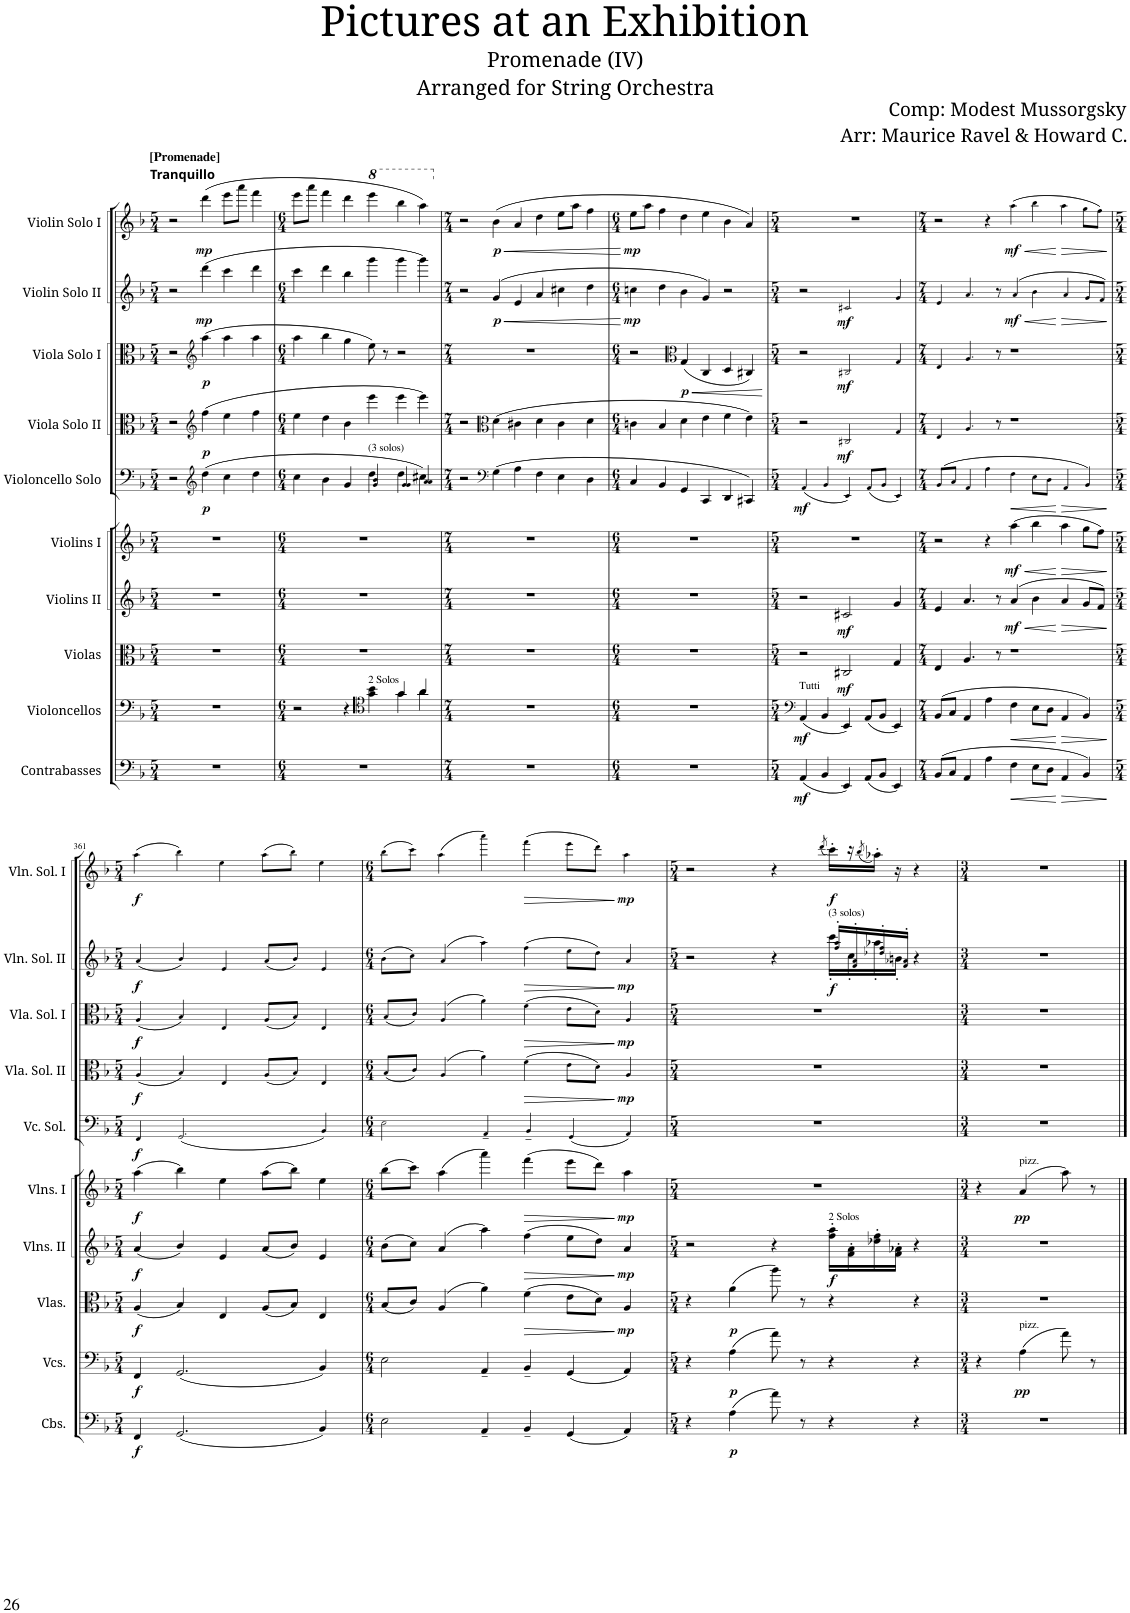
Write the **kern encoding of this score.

**kern	**dynam	**kern	**dynam	**kern	**dynam	**kern	**dynam	**kern	**dynam	**kern	**dynam	**kern	**dynam	**kern	**dynam	**kern	**dynam	**kern	**dynam
*part10	*part10	*part9	*part9	*part8	*part8	*part7	*part7	*part6	*part6	*part5	*part5	*part4	*part4	*part3	*part3	*part2	*part2	*part1	*part1
*staff10	*staff10	*staff9	*staff9	*staff8	*staff8	*staff7	*staff7	*staff6	*staff6	*staff5	*staff5	*staff4	*staff4	*staff3	*staff3	*staff2	*staff2	*staff1	*staff1
*I"Contrabasses	*	*I"Violoncellos	*	*I"Violas	*	*I"Violins II	*	*I"Violins I	*	*I"Violoncello Solo	*	*I"Viola Solo II	*	*I"Viola Solo I	*	*I"Violin Solo II	*	*I"Violin Solo I	*
*I'Cbs.	*	*I'Vcs.	*	*I'Vlas.	*	*I'Vlns. II	*	*I'Vlns. I	*	*I'Vc. Sol.	*	*I'Vla. Sol. II	*	*I'Vla. Sol. I	*	*I'Vln. Sol. II	*	*I'Vln. Sol. I	*
*clefF4	*	*clefF4	*	*clefC3	*	*clefG2	*	*clefG2	*	*clefF4	*	*clefC3	*	*clefC3	*	*clefG2	*	*clefG2	*
*Trd7c12	*	*	*	*	*	*	*	*	*	*	*	*	*	*	*	*	*	*	*
*k[b-]	*	*k[b-]	*	*k[b-]	*	*k[b-]	*	*k[b-]	*	*k[b-]	*	*k[b-]	*	*k[b-]	*	*k[b-]	*	*k[b-]	*
*M5/4	*	*M5/4	*	*M5/4	*	*M5/4	*	*M5/4	*	*M5/4	*	*M5/4	*	*M5/4	*	*M5/4	*	*M5/4	*
=355	=355	=355	=355	=355	=355	=355	=355	=355	=355	=355	=355	=355	=355	=355	=355	=355	=355	=355	=355
!	!	!	!	!	!	!	!	!	!	!	!	!	!	!	!	!	!	!LO:TX:a:B:t=[Promenade]	!
!	!	!	!	!	!	!	!	!	!	!	!	!	!	!	!	!	!	!LO:TX:a:t=Tranquillo	!
4%5r	.	4%5r	.	4%5r	.	4%5r	.	4%5r	.	2r	.	2r	.	2r	.	2r	.	2r	.
*	*	*	*	*	*	*	*	*	*	*clefG2	*	*clefG2	*	*clefG2	*	*	*	*	*
!	!	!	!	!	!	!	!	!	!	!	!LO:DY:b	!	!LO:DY:b	!	!LO:DY:b	!	!LO:DY:b	!	!LO:DY:b
.	.	.	.	.	.	.	.	.	.	(4dd\	p	(4ff\	p	(4aa\	p	(4ddd\	mp	(4ddd\	mp
.	.	.	.	.	.	.	.	.	.	4cc\	.	4ee\	.	4aa\	.	4ccc\	.	8eee\L	.
.	.	.	.	.	.	.	.	.	.	.	.	.	.	.	.	.	.	8aaa\J	.
.	.	.	.	.	.	.	.	.	.	4dd\	.	4ff\	.	4aa\	.	4ddd\	.	4fff\	.
=356	=356	=356	=356	=356	=356	=356	=356	=356	=356	=356	=356	=356	=356	=356	=356	=356	=356	=356	=356
*M6/4	*	*M6/4	*	*M6/4	*	*M6/4	*	*M6/4	*	*M6/4	*	*M6/4	*	*M6/4	*	*M6/4	*	*M6/4	*
*	*	*^	*	*	*	*	*	*	*	*^	*	*	*	*	*	*	*	*	*
1.r	.	2r	1ryy	.	1.r	.	1.r	.	1.r	.	4cc\	2.ryy	.	4ee\	.	4aa\	.	4ccc\	.	8eee\L	.
.	.	.	.	.	.	.	.	.	.	.	.	.	.	.	.	.	.	.	.	8aaa\J	.
.	.	.	.	.	.	.	.	.	.	.	4b-\	.	.	4dd\	.	4bb-\	.	4ddd\	.	4fff\	.
.	.	4r	.	.	.	.	.	.	.	.	4g/	.	.	4b-\	.	4gg\	.	4bb-\	.	4ddd\	.
*	*	*clefC4	*	*	*	*	*	*	*	*	*	*	*	*	*	*	*	*	*	*	*
*	*	*	*	*	*	*	*	*	*	*	*	*	*	*	*	*	*	*	*	*8va	*
!	!	!	!	!	!	!	!	!	!	!	!LO:TX:a:t=(3 solos)	!	!	!	!	!	!	!	!	!	!
!	!	!LO:TX:a:t=2 Solos	!	!	!	!	!	!	!	!	!	!	!	!	!	!	!	!	!	!	!
.	.	4g\ 4b-\	.	.	.	.	.	.	.	.	4dd\	4g!/ 4b-!/	.	4eee\	.	8ee\)	.	4ggg\	.	4eeee\	.
.	.	.	.	.	.	.	.	.	.	.	.	.	.	.	.	8r	.	.	.	.	.
.	.	4g/	4g\	.	.	.	.	.	.	.	4dd\	4g!/ 4g!/	.	4eee\	.	2r	.	4ggg\	.	4bbb-\	.
.	.	4a/	4a\	.	.	.	.	.	.	.	4cc#X\)	4a!/ 4a!/	.	4eee\)	.	.	.	4ggg\)	.	4aaa\)	.
*	*	*v	*v	*	*	*	*	*	*	*	*v	*v	*	*	*	*	*	*	*	*	*
=357	=357	=357	=357	=357	=357	=357	=357	=357	=357	=357	=357	=357	=357	=357	=357	=357	=357	=357	=357
*M7/4	*	*M7/4	*	*M7/4	*	*M7/4	*	*M7/4	*	*M7/4	*	*M7/4	*	*M7/4	*	*M7/4	*	*M7/4	*
*	*	*	*	*	*	*	*	*	*	*	*	*	*	*	*	*	*	*X8va	*
1..r	.	1..r	.	1..r	.	1..r	.	1..r	.	2r	.	2r	.	1..r	.	2r	.	2r	.
*	*	*	*	*	*	*	*	*	*	*clefF4	*	*clefC3	*	*	*	*	*	*	*
!	!	!	!	!	!	!	!	!	!	!	!	!	!	!	!	!	!LO:HP:b	!	!LO:HP:b
!	!	!	!	!	!	!	!	!	!	!	!	!	!	!	!	!	!LO:DY:n=1:b	!	!LO:DY:n=1:b
.	.	.	.	.	.	.	.	.	.	(4G\	.	(4d\	.	.	.	(4g/	< p	(4b-\	< p
.	.	.	.	.	.	.	.	.	.	4A\	.	4c#X\	.	.	.	4e/	.	4a/	.
.	.	.	.	.	.	.	.	.	.	4F\	.	4d\	.	.	.	4a/	.	4dd\	.
.	.	.	.	.	.	.	.	.	.	4E\	.	4c#\	.	.	.	4cc#X\	.	8ee\L	.
.	.	.	.	.	.	.	.	.	.	.	.	.	.	.	.	.	.	8aa\J	.
.	.	.	.	.	.	.	.	.	.	4D\	.	4d\	.	.	.	4dd\	.	4ff\	.
.	.	.	.	.	.	.	.	.	.	.	.	.	.	.	.	.	[	.	[
=358	=358	=358	=358	=358	=358	=358	=358	=358	=358	=358	=358	=358	=358	=358	=358	=358	=358	=358	=358
*M6/4	*	*M6/4	*	*M6/4	*	*M6/4	*	*M6/4	*	*M6/4	*	*M6/4	*	*M6/4	*	*M6/4	*	*M6/4	*
!	!	!	!	!	!	!	!	!	!	!	!	!	!	!	!	!	!LO:DY:b	!	!LO:DY:b
1.r	.	1.r	.	1.r	.	1.r	.	1.r	.	4C/	.	4cn\	.	2r	.	4ccn\	mp	8ee\L	mp
.	.	.	.	.	.	.	.	.	.	.	.	.	.	.	.	.	.	8aa\J	.
.	.	.	.	.	.	.	.	.	.	4BB-/	.	4B-/	.	.	.	4dd\	.	4ff\	.
*	*	*	*	*	*	*	*	*	*	*	*	*	*	*clefC3	*	*	*	*	*
!	!	!	!	!	!	!	!	!	!	!	!	!	!	!	!LO:HP:b	!	!	!	!
!	!	!	!	!	!	!	!	!	!	!	!	!	!	!	!LO:DY:n=1:b	!	!	!	!
.	.	.	.	.	.	.	.	.	.	4GG/	.	4d\	.	(4G/	< p	4b-\	.	4dd\	.
.	.	.	.	.	.	.	.	.	.	4CC/	.	4e\	.	4C/	.	4g/)	.	4ee\	.
.	.	.	.	.	.	.	.	.	.	4DD/	.	4f\	.	4D/	.	2r	.	4b-\	.
.	.	.	.	.	.	.	.	.	.	4CC#X/)	.	4e\)	.	4C#X/)	.	.	.	4a/)	.
.	.	.	.	.	.	.	.	.	.	.	.	.	.	.	[	.	.	.	.
=359	=359	=359	=359	=359	=359	=359	=359	=359	=359	=359	=359	=359	=359	=359	=359	=359	=359	=359	=359
*	*	*clefF4	*	*	*	*	*	*	*	*	*	*	*	*	*	*	*	*	*
*M5/4	*	*M5/4	*	*M5/4	*	*M5/4	*	*M5/4	*	*M5/4	*	*M5/4	*	*M5/4	*	*M5/4	*	*M5/4	*
!	!	!LO:TX:a:t=Tutti	!	!	!	!	!	!	!	!	!	!	!	!	!	!	!	!	!
!	!LO:DY:b	!	!LO:DY:b	!	!	!	!	!	!	!	!LO:DY:b	!	!	!	!	!	!	!	!
(4AA/	mf	(4AA/	mf	2r	.	2r	.	4%5r	.	(4AA/	mf	2r	.	2r	.	2r	.	4%5r	.
4BB-/	.	4BB-/	.	.	.	.	.	.	.	4BB-/	.	.	.	.	.	.	.	.	.
!	!	!	!	!	!LO:DY:b	!	!LO:DY:b	!	!	!	!	!	!LO:DY:b	!	!LO:DY:b	!	!LO:DY:b	!	!
4EE/)	.	4EE/)	.	2C#X/	mf	2c#X/	mf	.	.	4EE/)	.	2C#X/	mf	2C#X/	mf	2c#X/	mf	.	.
(8AA/L	.	(8AA/L	.	.	.	.	.	.	.	(8AA/L	.	.	.	.	.	.	.	.	.
8BB-/J	.	8BB-/J	.	.	.	.	.	.	.	8BB-/J	.	.	.	.	.	.	.	.	.
4EE/)	.	4EE/)	.	4G/	.	4g/	.	.	.	4EE/)	.	4G/	.	4G/	.	4g/	.	.	.
=360	=360	=360	=360	=360	=360	=360	=360	=360	=360	=360	=360	=360	=360	=360	=360	=360	=360	=360	=360
*M7/4	*	*M7/4	*	*M7/4	*	*M7/4	*	*M7/4	*	*M7/4	*	*M7/4	*	*M7/4	*	*M7/4	*	*M7/4	*
(8BB-/L	.	(8BB-/L	.	4E/	.	4e/	.	2r	.	(8BB-/L	.	4E/	.	4E/	.	4e/	.	2r	.
8C/J	.	8C/J	.	.	.	.	.	.	.	8C/J	.	.	.	.	.	.	.	.	.
4AA/	.	4AA/	.	4.A/	.	4.a/	.	.	.	4AA/	.	4.A/	.	4.A/	.	4.a/	.	.	.
4A\	.	4A\	.	.	.	.	.	4r	.	4A\	.	.	.	.	.	.	.	4r	.
.	.	.	.	8r	.	8r	.	.	.	.	.	8r	.	8r	.	8r	.	.	.
!	!LO:HP:b	!	!LO:HP:b	!	!	!	!LO:HP:b	!	!LO:HP:b	!	!LO:HP:b	!	!	!	!	!	!LO:HP:b	!	!LO:HP:b
!	!	!	!	!	!	!	!LO:DY:n=1:b	!	!LO:DY:n=1:b	!	!	!	!	!	!	!	!LO:DY:n=1:b	!	!LO:DY:n=1:b
4F\	<	4F\	<	1r	.	(4a/	< mf	(4aa\	< mf	4F\	<	1r	.	1r	.	(4a/	< mf	(4aa\	< mf
8E\L	.	8E\L	.	.	.	4b-\	.	4bb-\	.	8E\L	.	.	.	.	.	4b-\	.	4bb-\	.
8D\J	.	8D\J	.	.	.	.	.	.	.	8D\J	.	.	.	.	.	.	.	.	.
!	!LO:HP:n=1:b	!	!LO:HP:n=1:b	!	!	!	!LO:HP:n=1:b	!	!LO:HP:n=1:b	!	!LO:HP:n=1:b	!	!	!	!	!	!LO:HP:n=1:b	!	!LO:HP:n=1:b
4AA/	[ >	4AA/	[ >	.	.	4a/	[ >	4aa\	[ >	4AA/	[ >	.	.	.	.	4a/	[ >	4aa\	[ >
4BB-/)	.	4BB-/)	.	.	.	8g/L	.	8gg\L	.	4BB-/)	.	.	.	.	.	8g/L	.	8gg\L	.
.	.	.	.	.	.	8f/J)	.	8ff\J)	.	.	.	.	.	.	.	8f/J)	.	8ff\J)	.
.	]	.	]	.	.	.	]	.	]	.	]	.	.	.	.	.	]	.	]
!!LO:LB:g=z
=361	=361	=361	=361	=361	=361	=361	=361	=361	=361	=361	=361	=361	=361	=361	=361	=361	=361	=361	=361
*M5/4	*	*M5/4	*	*M5/4	*	*M5/4	*	*M5/4	*	*M5/4	*	*M5/4	*	*M5/4	*	*M5/4	*	*M5/4	*
!	!LO:DY:b	!	!LO:DY:b	!	!LO:DY:b	!	!LO:DY:b	!	!LO:DY:b	!	!LO:DY:b	!	!LO:DY:b	!	!LO:DY:b	!	!LO:DY:b	!	!LO:DY:b
4FF/	f	4FF/	f	(4A/	f	(4a/	f	(4aa\	f	4FF/	f	(4A/	f	(4A/	f	(4a/	f	(4aa\	f
(2.GG/	.	(2.GG/	.	4B-/)	.	4b-/)	.	4bb-\)	.	(2.GG/	.	4B-/)	.	4B-/)	.	4b-/)	.	4bb-\)	.
.	.	.	.	4E/	.	4e/	.	4ee\	.	.	.	4E/	.	4E/	.	4e/	.	4ee\	.
.	.	.	.	(8A/L	.	(8a/L	.	(8aa\L	.	.	.	(8A/L	.	(8A/L	.	(8a/L	.	(8aa\L	.
.	.	.	.	8B-/J)	.	8b-/J)	.	8bb-\J)	.	.	.	8B-/J)	.	8B-/J)	.	8b-/J)	.	8bb-\J)	.
4BB-/)	.	4BB-/)	.	4E/	.	4e/	.	4ee\	.	4BB-/)	.	4E/	.	4E/	.	4e/	.	4ee\	.
=362	=362	=362	=362	=362	=362	=362	=362	=362	=362	=362	=362	=362	=362	=362	=362	=362	=362	=362	=362
*M6/4	*	*M6/4	*	*M6/4	*	*M6/4	*	*M6/4	*	*M6/4	*	*M6/4	*	*M6/4	*	*M6/4	*	*M6/4	*
2E\	.	2E\	.	(8B-/L	.	(8b-\L	.	(8bb-\L	.	2E\	.	(8B-/L	.	(8B-/L	.	(8b-\L	.	(8bb-\L	.
.	.	.	.	8c/J)	.	8cc\J)	.	8ccc\J)	.	.	.	8c/J)	.	8c/J)	.	8cc\J)	.	8ccc\J)	.
.	.	.	.	(4A/	.	(4a/	.	(4aa\	.	.	.	(4A/	.	(4A/	.	(4a/	.	(4aa\	.
4AA~/	.	4AA~/	.	4a\)	.	4aa\)	.	4aaa\)	.	4AA~/	.	4a\)	.	4a\)	.	4aa\)	.	4aaa\)	.
!	!	!	!	!	!LO:HP:b	!	!LO:HP:b	!	!LO:HP:b	!	!	!	!LO:HP:b	!	!LO:HP:b	!	!LO:HP:b	!	!LO:HP:b
4BB-~/	.	4BB-~/	.	(4f\	>	(4ff\	>	(4fff\	>	4BB-~/	.	(4f\	>	(4f\	>	(4ff\	>	(4fff\	>
(4GG/	.	(4GG/	.	8e\L	.	8ee\L	.	8eee\L	.	(4GG/	.	8e\L	.	8e\L	.	8ee\L	.	8eee\L	.
.	.	.	.	8d\J)	.	8dd\J)	.	8ddd\J)	.	.	.	8d\J)	.	8d\J)	.	8dd\J)	.	8ddd\J)	.
!	!	!	!	!	!LO:DY:n=1:b	!	!LO:DY:n=1:b	!	!LO:DY:n=1:b	!	!	!	!LO:DY:n=1:b	!	!LO:DY:n=1:b	!	!LO:DY:n=1:b	!	!LO:DY:n=1:b
4AA/)	.	4AA/)	.	4A/	] mp	4a/	] mp	4aa\	] mp	4AA/)	.	4A/	] mp	4A/	] mp	4a/	] mp	4aa\	] mp
=363	=363	=363	=363	=363	=363	=363	=363	=363	=363	=363	=363	=363	=363	=363	=363	=363	=363	=363	=363
*M5/4	*	*M5/4	*	*M5/4	*	*M5/4	*	*M5/4	*	*M5/4	*	*M5/4	*	*M5/4	*	*M5/4	*	*M5/4	*
*	*	*	*	*	*	*	*	*	*	*	*	*	*	*	*	*^	*	*	*
4r	.	4r	.	4r	.	2r	.	4%5r	.	4%5r	.	4%5r	.	4%5r	.	2r	2.ryy	.	2r	.
!	!LO:DY:b	!	!LO:DY:b	!	!LO:DY:b	!	!	!	!	!	!	!	!	!	!	!	!	!	!	!
(4A\	p	(4A\	p	(4a\	p	.	.	.	.	.	.	.	.	.	.	.	.	.	.	.
8a\)	.	8a\)	.	8aa\)	.	4r	.	.	.	.	.	.	.	.	.	4r	.	.	4r	.
8r	.	8r	.	8r	.	.	.	.	.	.	.	.	.	.	.	.	.	.	.	.
.	.	.	.	.	.	.	.	.	.	.	.	.	.	.	.	.	.	.	(8qddd/	.
!	!	!	!	!	!	!	!	!	!	!	!	!	!	!	!	!LO:TX:a:t=(3 solos)	!	!	!	!
!	!	!	!	!	!	!LO:TX:a:t=2 Solos	!	!	!	!	!	!	!	!	!	!	!	!	!	!
!	!	!	!	!	!	!	!LO:DY:b	!	!	!	!	!	!	!	!	!	!	!LO:DY:b	!	!LO:DY:b
4r	.	4r	.	4r	.	16ff\' 16aa\'LL	f	.	.	.	.	.	.	.	.	16ccc'\LL	16ff!/' 16aa!/'LL	f	16ccc'\LL)	f
.	.	.	.	.	.	16f\' 16a\'	.	.	.	.	.	.	.	.	.	16cc'\	16f!/' 16a!/'	.	16r	.
.	.	.	.	.	.	.	.	.	.	.	.	.	.	.	.	.	.	.	(8qbb-/	.
.	.	.	.	.	.	16dd-X\' 16ff\'	.	.	.	.	.	.	.	.	.	16aa-X'\	16dd-X!/' 16ff!/'	.	16aa-X'\JJ)	.
.	.	.	.	.	.	16f\' 16a-X\'JJ	.	.	.	.	.	.	.	.	.	16bn'\JJ	16f!/' 16a-X!/'JJ	.	16r	.
4r	.	4r	.	4r	.	4r	.	.	.	.	.	.	.	.	.	4r	4ryy	.	4r	.
*	*	*	*	*	*	*	*	*	*	*	*	*	*	*	*	*v	*v	*	*	*
=364	=364	=364	=364	=364	=364	=364	=364	=364	=364	=364	=364	=364	=364	=364	=364	=364	=364	=364	=364
*M3/4	*	*M3/4	*	*M3/4	*	*M3/4	*	*M3/4	*	*M3/4	*	*M3/4	*	*M3/4	*	*M3/4	*	*M3/4	*
2.r	.	4r	.	2.r	.	2.r	.	4r	.	2.r	.	2.r	.	2.r	.	2.r	.	2.r	.
!	!	!	!	!	!	!	!	!LO:TX:a:t=pizz.	!	!	!	!	!	!	!	!	!	!	!
!	!	!LO:TX:a:t=pizz.	!	!	!	!	!	!	!	!	!	!	!	!	!	!	!	!	!
!	!	!	!LO:DY:b	!	!	!	!	!	!LO:DY:b	!	!	!	!	!	!	!	!	!	!
.	.	(4A\	pp	.	.	.	.	(4a/	pp	.	.	.	.	.	.	.	.	.	.
.	.	8a\)	.	.	.	.	.	8aa\)	.	.	.	.	.	.	.	.	.	.	.
.	.	8r	.	.	.	.	.	8r	.	.	.	.	.	.	.	.	.	.	.
==	==	==	==	==	==	==	==	==	==	==	==	==	==	==	==	==	==	==	==
*-	*-	*-	*-	*-	*-	*-	*-	*-	*-	*-	*-	*-	*-	*-	*-	*-	*-	*-	*-
